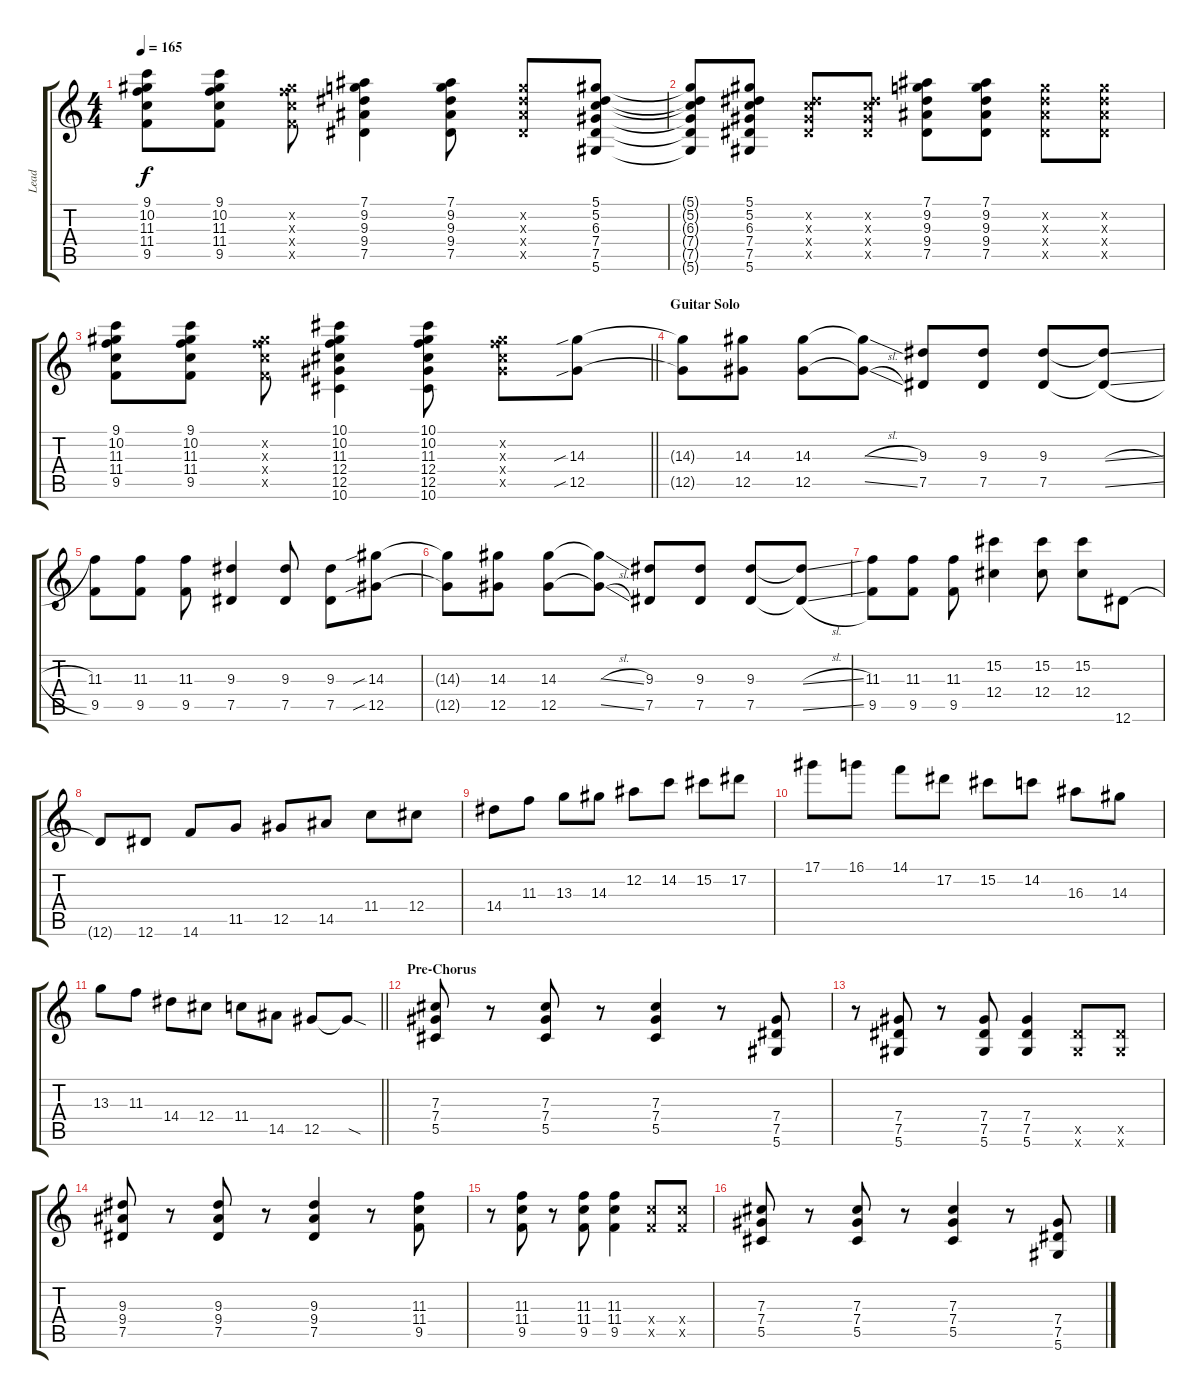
\track ("Lead" "Lead") {instrument distortionguitar}
\staff {score tabs}
\tuning (Eb4 Bb3 Gb3 Db3 Ab2 Eb2) {hide}
\ts (4 4)
\tempo 165
\clef g2
\ks c
(9.1 10.2 11.3 11.4 9.5).8{dy f} (9.1 10.2 11.3 11.4 9.5).8 (10.2{x} 11.3{x} 11.4{x} 9.5{x}).8 (7.1 9.2 9.3 9.4 7.5).4 (7.1 9.2 9.3 9.4 7.5).8 (9.2{x} 9.3{x} 9.4{x} 7.5{x}).8 (5.1 5.2 6.3 7.4 7.5 5.6).8 |
(5.1{t} 5.2{t} 6.3{t} 7.4{t} 7.5{t} 5.6{t}).8 (5.1 5.2 6.3 7.4 7.5 5.6).8 (5.2{x} 6.3{x} 7.4{x} 7.5{x}).8 (5.2{x} 6.3{x} 7.4{x} 7.5{x}).8 (7.1 9.2 9.3 9.4 7.5).8 (7.1 9.2 9.3 9.4 7.5).8 (9.2{x} 9.3{x} 9.4{x} 7.5{x}).8 (9.2{x} 9.3{x} 9.4{x} 7.5{x}).8 |
\barLineRight lightlight
(9.1 10.2 11.3 11.4 9.5).8 (9.1 10.2 11.3 11.4 9.5).8 (10.2{x} 11.3{x} 11.4{x} 9.5{x}).8 (10.1 10.2 11.3 12.4 12.5 10.6).4 (10.1 10.2 11.3 12.4 12.5 10.6).8 (10.2{x} 11.3{x} 12.4{x} 12.5{x}).8 (14.3{sib} 12.5{sib}).8{volume 10 instrument distortionguitar} |
\section ("" "Guitar Solo")
(14.3{t} 12.5{t}).8 (14.3 12.5).8 (14.3 12.5).8 (14.3{sl t} 12.5{sl t}).8 (9.3 7.5).8 (9.3 7.5).8 (9.3 7.5).8 (9.3{sl t} 7.5{sl t}).8 |
(11.3 9.5).8 (11.3 9.5).8 (11.3 9.5).8 (9.3 7.5).4 (9.3 7.5).8 (9.3 7.5).8 (14.3{sib} 12.5{sib}).8 |
(14.3{t} 12.5{t}).8 (14.3 12.5).8 (14.3 12.5).8 (14.3{sl t} 12.5{sl t}).8 (9.3 7.5).8 (9.3 7.5).8 (9.3 7.5).8 (9.3{sl t} 7.5{sl t}).8 |
(11.3 9.5).8 (11.3 9.5).8 (11.3 9.5).8 (15.2 12.4).4 (15.2 12.4).8 (15.2 12.4).8 12.6.8 |
12.6{t}.8 12.6.8 14.6.8 11.5.8 12.5.8 14.5.8 11.4.8 12.4.8 |
14.4.8 11.3.8 13.3.8 14.3.8 12.2.8 14.2.8 15.2.8 17.2.8 |
17.1.8 16.1.8 14.1.8 17.2.8 15.2.8 14.2.8 16.3.8 14.3.8 |
\barLineRight lightlight
13.3.8 11.3.8 14.4.8 12.4.8 11.4.8 14.5.8 12.5.8 12.5{sod t}.8 |
\section ("" "Pre-Chorus")
(7.3 7.4 5.5).8{volume 10 instrument distortionguitar} r.8 (7.3 7.4 5.5).8 r.8 (7.3 7.4 5.5).4 r.8 (7.4 7.5 5.6).8 |
r.8 (7.4 7.5 5.6).8 r.8 (7.4 7.5 5.6).8 (7.4 7.5 5.6).4 (7.5{x} 5.6{x}).8 (7.5{x} 5.6{x}).8 |
(9.3 9.4 7.5).8 r.8 (9.3 9.4 7.5).8 r.8 (9.3 9.4 7.5).4 r.8 (11.3 11.4 9.5).8 |
r.8 (11.3 11.4 9.5).8 r.8 (11.3 11.4 9.5).8 (11.3 11.4 9.5).4 (11.4{x} 9.5{x}).8 (11.4{x} 9.5{x}).8 |
(7.3 7.4 5.5).8 r.8 (7.3 7.4 5.5).8 r.8 (7.3 7.4 5.5).4 r.8 (7.4 7.5 5.6).8
